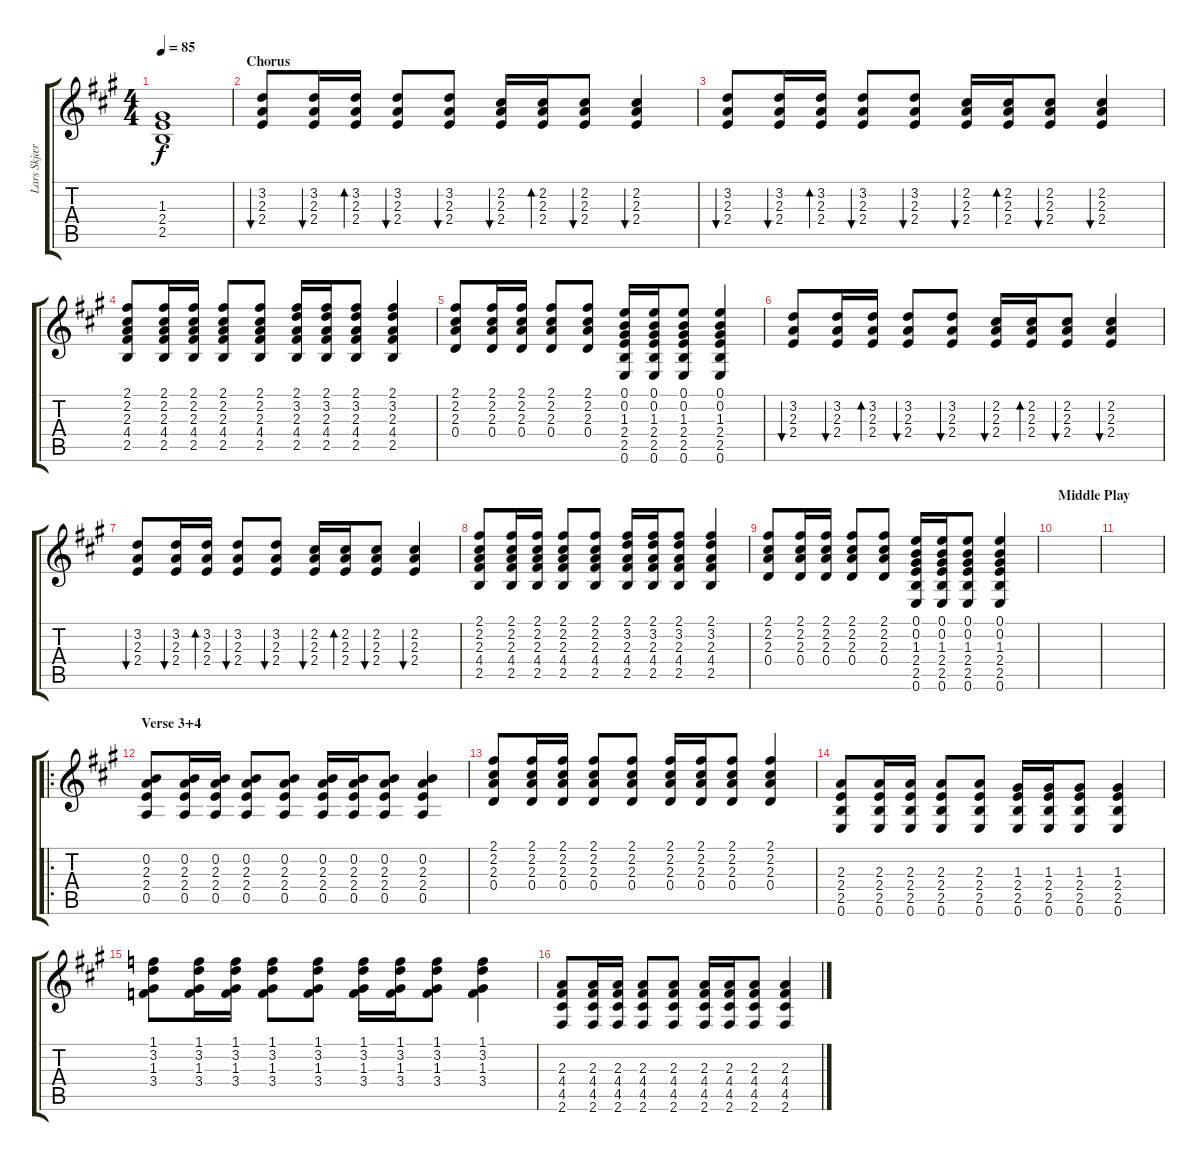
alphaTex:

\track ("Lars Skjærbæk (Rytme Guitar)" "Lars Skjær") {instrument electricguitarjazz}
\staff {score tabs}
\tuning (E4 B3 G3 D3 A2 E2) {hide}
\ts (4 4)
\tempo 85
\clef g2
\ks a
(1.3 2.4 2.5).1{dy f} |
\section ("" "Chorus")
(3.2 2.3 2.4).8{bu 60} (3.2 2.3 2.4).16{bu 60} (3.2 2.3 2.4).16{bd 60} (3.2 2.3 2.4).8{bu 60} (3.2 2.3 2.4).8{bu 60} (2.2 2.3 2.4).16{bu 60} (2.2 2.3 2.4).16{bd 60} (2.2 2.3 2.4).8{bu 60} (2.2 2.3 2.4).4{bu 60} |
(3.2 2.3 2.4).8{bu 60} (3.2 2.3 2.4).16{bu 60} (3.2 2.3 2.4).16{bd 60} (3.2 2.3 2.4).8{bu 60} (3.2 2.3 2.4).8{bu 60} (2.2 2.3 2.4).16{bu 60} (2.2 2.3 2.4).16{bd 60} (2.2 2.3 2.4).8{bu 60} (2.2 2.3 2.4).4{bu 60} |
(2.1 2.2 2.3 4.4 2.5).8 (2.1 2.2 2.3 4.4 2.5).16 (2.1 2.2 2.3 4.4 2.5).16 (2.1 2.2 2.3 4.4 2.5).8 (2.1 2.2 2.3 4.4 2.5).8 (2.1 3.2 2.3 4.4 2.5).16 (2.1 3.2 2.3 4.4 2.5).16 (2.1 3.2 2.3 4.4 2.5).8 (2.1 3.2 2.3 4.4 2.5).4 |
(2.1 2.2 2.3 0.4).8 (2.1 2.2 2.3 0.4).16 (2.1 2.2 2.3 0.4).16 (2.1 2.2 2.3 0.4).8 (2.1 2.2 2.3 0.4).8 (0.1 0.2 1.3 2.4 2.5 0.6).16 (0.1 0.2 1.3 2.4 2.5 0.6).16 (0.1 0.2 1.3 2.4 2.5 0.6).8 (0.1 0.2 1.3 2.4 2.5 0.6).4 |
(3.2 2.3 2.4).8{bu 60} (3.2 2.3 2.4).16{bu 60} (3.2 2.3 2.4).16{bd 60} (3.2 2.3 2.4).8{bu 60} (3.2 2.3 2.4).8{bu 60} (2.2 2.3 2.4).16{bu 60} (2.2 2.3 2.4).16{bd 60} (2.2 2.3 2.4).8{bu 60} (2.2 2.3 2.4).4{bu 60} |
(3.2 2.3 2.4).8{bu 60} (3.2 2.3 2.4).16{bu 60} (3.2 2.3 2.4).16{bd 60} (3.2 2.3 2.4).8{bu 60} (3.2 2.3 2.4).8{bu 60} (2.2 2.3 2.4).16{bu 60} (2.2 2.3 2.4).16{bd 60} (2.2 2.3 2.4).8{bu 60} (2.2 2.3 2.4).4{bu 60} |
(2.1 2.2 2.3 4.4 2.5).8 (2.1 2.2 2.3 4.4 2.5).16 (2.1 2.2 2.3 4.4 2.5).16 (2.1 2.2 2.3 4.4 2.5).8 (2.1 2.2 2.3 4.4 2.5).8 (2.1 3.2 2.3 4.4 2.5).16 (2.1 3.2 2.3 4.4 2.5).16 (2.1 3.2 2.3 4.4 2.5).8 (2.1 3.2 2.3 4.4 2.5).4 |
(2.1 2.2 2.3 0.4).8 (2.1 2.2 2.3 0.4).16 (2.1 2.2 2.3 0.4).16 (2.1 2.2 2.3 0.4).8 (2.1 2.2 2.3 0.4).8 (0.1 0.2 1.3 2.4 2.5 0.6).16 (0.1 0.2 1.3 2.4 2.5 0.6).16 (0.1 0.2 1.3 2.4 2.5 0.6).8 (0.1 0.2 1.3 2.4 2.5 0.6).4 |
\section ("" "Middle Play")
|
|
\ro
\section ("" "Verse 3+4")
(0.2 2.3 2.4 0.5).8 (0.2 2.3 2.4 0.5).16 (0.2 2.3 2.4 0.5).16 (0.2 2.3 2.4 0.5).8 (0.2 2.3 2.4 0.5).8 (0.2 2.3 2.4 0.5).16 (0.2 2.3 2.4 0.5).16 (0.2 2.3 2.4 0.5).8 (0.2 2.3 2.4 0.5).4 |
(2.1 2.2 2.3 0.4).8 (2.1 2.2 2.3 0.4).16 (2.1 2.2 2.3 0.4).16 (2.1 2.2 2.3 0.4).8 (2.1 2.2 2.3 0.4).8 (2.1 2.2 2.3 0.4).16 (2.1 2.2 2.3 0.4).16 (2.1 2.2 2.3 0.4).8 (2.1 2.2 2.3 0.4).4 |
(2.3 2.4 2.5 0.6).8 (2.3 2.4 2.5 0.6).16 (2.3 2.4 2.5 0.6).16 (2.3 2.4 2.5 0.6).8 (2.3 2.4 2.5 0.6).8 (1.3 2.4 2.5 0.6).16 (1.3 2.4 2.5 0.6).16 (1.3 2.4 2.5 0.6).8 (1.3 2.4 2.5 0.6).4 |
(1.1 3.2 1.3 3.4).8 (1.1 3.2 1.3 3.4).16 (1.1 3.2 1.3 3.4).16 (1.1 3.2 1.3 3.4).8 (1.1 3.2 1.3 3.4).8 (1.1 3.2 1.3 3.4).16 (1.1 3.2 1.3 3.4).16 (1.1 3.2 1.3 3.4).8 (1.1 3.2 1.3 3.4).4 |
(2.3 4.4 4.5 2.6).8 (2.3 4.4 4.5 2.6).16 (2.3 4.4 4.5 2.6).16 (2.3 4.4 4.5 2.6).8 (2.3 4.4 4.5 2.6).8 (2.3 4.4 4.5 2.6).16 (2.3 4.4 4.5 2.6).16 (2.3 4.4 4.5 2.6).8 (2.3 4.4 4.5 2.6).4
